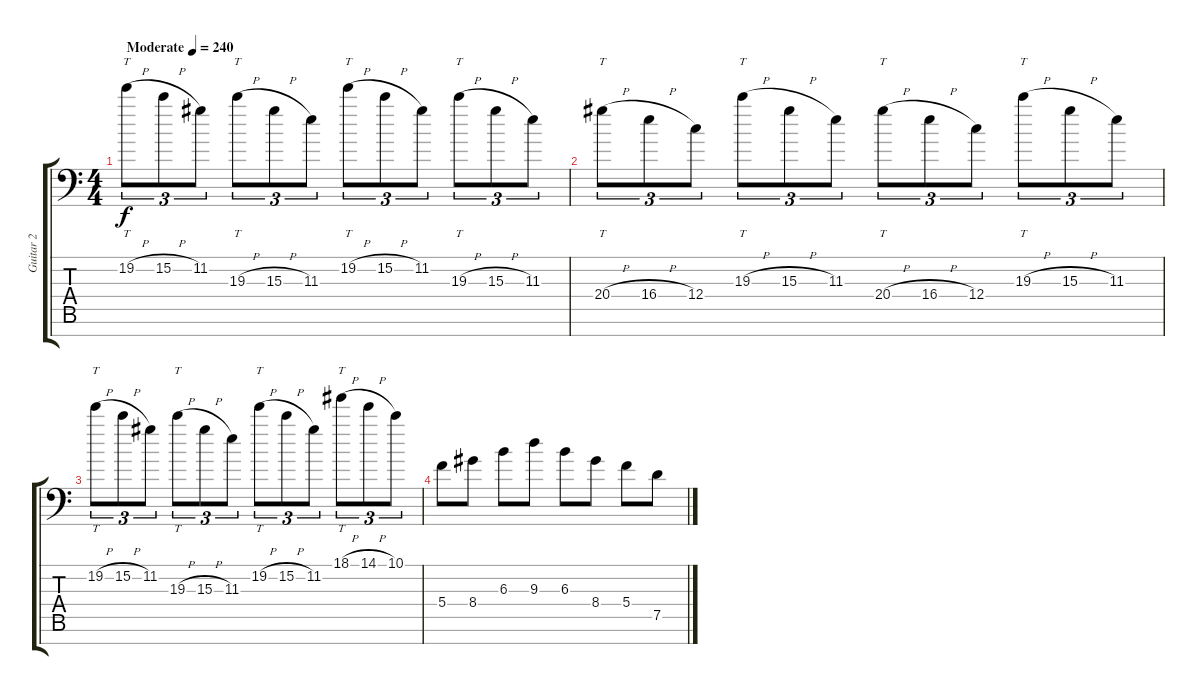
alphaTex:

\track ("Guitar 2" "Guitar 2") {instrument distortionguitar}
\staff {score tabs}
\tuning (D4 A3 F3 C3 G2 D2 A1) {hide}
\ts (4 4)
\tempo (240 "Moderate")
\clef f4
\ks c
19.2{h}.8{tt tu (3 2) dy f instrument distortionguitar} 15.2{h}.8{tu (3 2)} 11.2.8{tu (3 2)} 19.3{h}.8{tt tu (3 2)} 15.3{h}.8{tu (3 2)} 11.3.8{tu (3 2)} 19.2{h}.8{tt tu (3 2)} 15.2{h}.8{tu (3 2)} 11.2.8{tu (3 2)} 19.3{h}.8{tt tu (3 2)} 15.3{h}.8{tu (3 2)} 11.3.8{tu (3 2)} |
20.4{h}.8{tt tu (3 2)} 16.4{h}.8{tu (3 2)} 12.4.8{tu (3 2)} 19.3{h}.8{tt tu (3 2)} 15.3{h}.8{tu (3 2)} 11.3.8{tu (3 2)} 20.4{h}.8{tt tu (3 2)} 16.4{h}.8{tu (3 2)} 12.4.8{tu (3 2)} 19.3{h}.8{tt tu (3 2)} 15.3{h}.8{tu (3 2)} 11.3.8{tu (3 2)} |
19.2{h}.8{tt tu (3 2)} 15.2{h}.8{tu (3 2)} 11.2.8{tu (3 2)} 19.3{h}.8{tt tu (3 2)} 15.3{h}.8{tu (3 2)} 11.3.8{tu (3 2)} 19.2{h}.8{tt tu (3 2)} 15.2{h}.8{tu (3 2)} 11.2.8{tu (3 2)} 18.1{h}.8{tt tu (3 2)} 14.1{h}.8{tu (3 2)} 10.1.8{tu (3 2)} |
5.4.8 8.4.8 6.3.8 9.3.8 6.3.8 8.4.8 5.4.8 7.5.8
